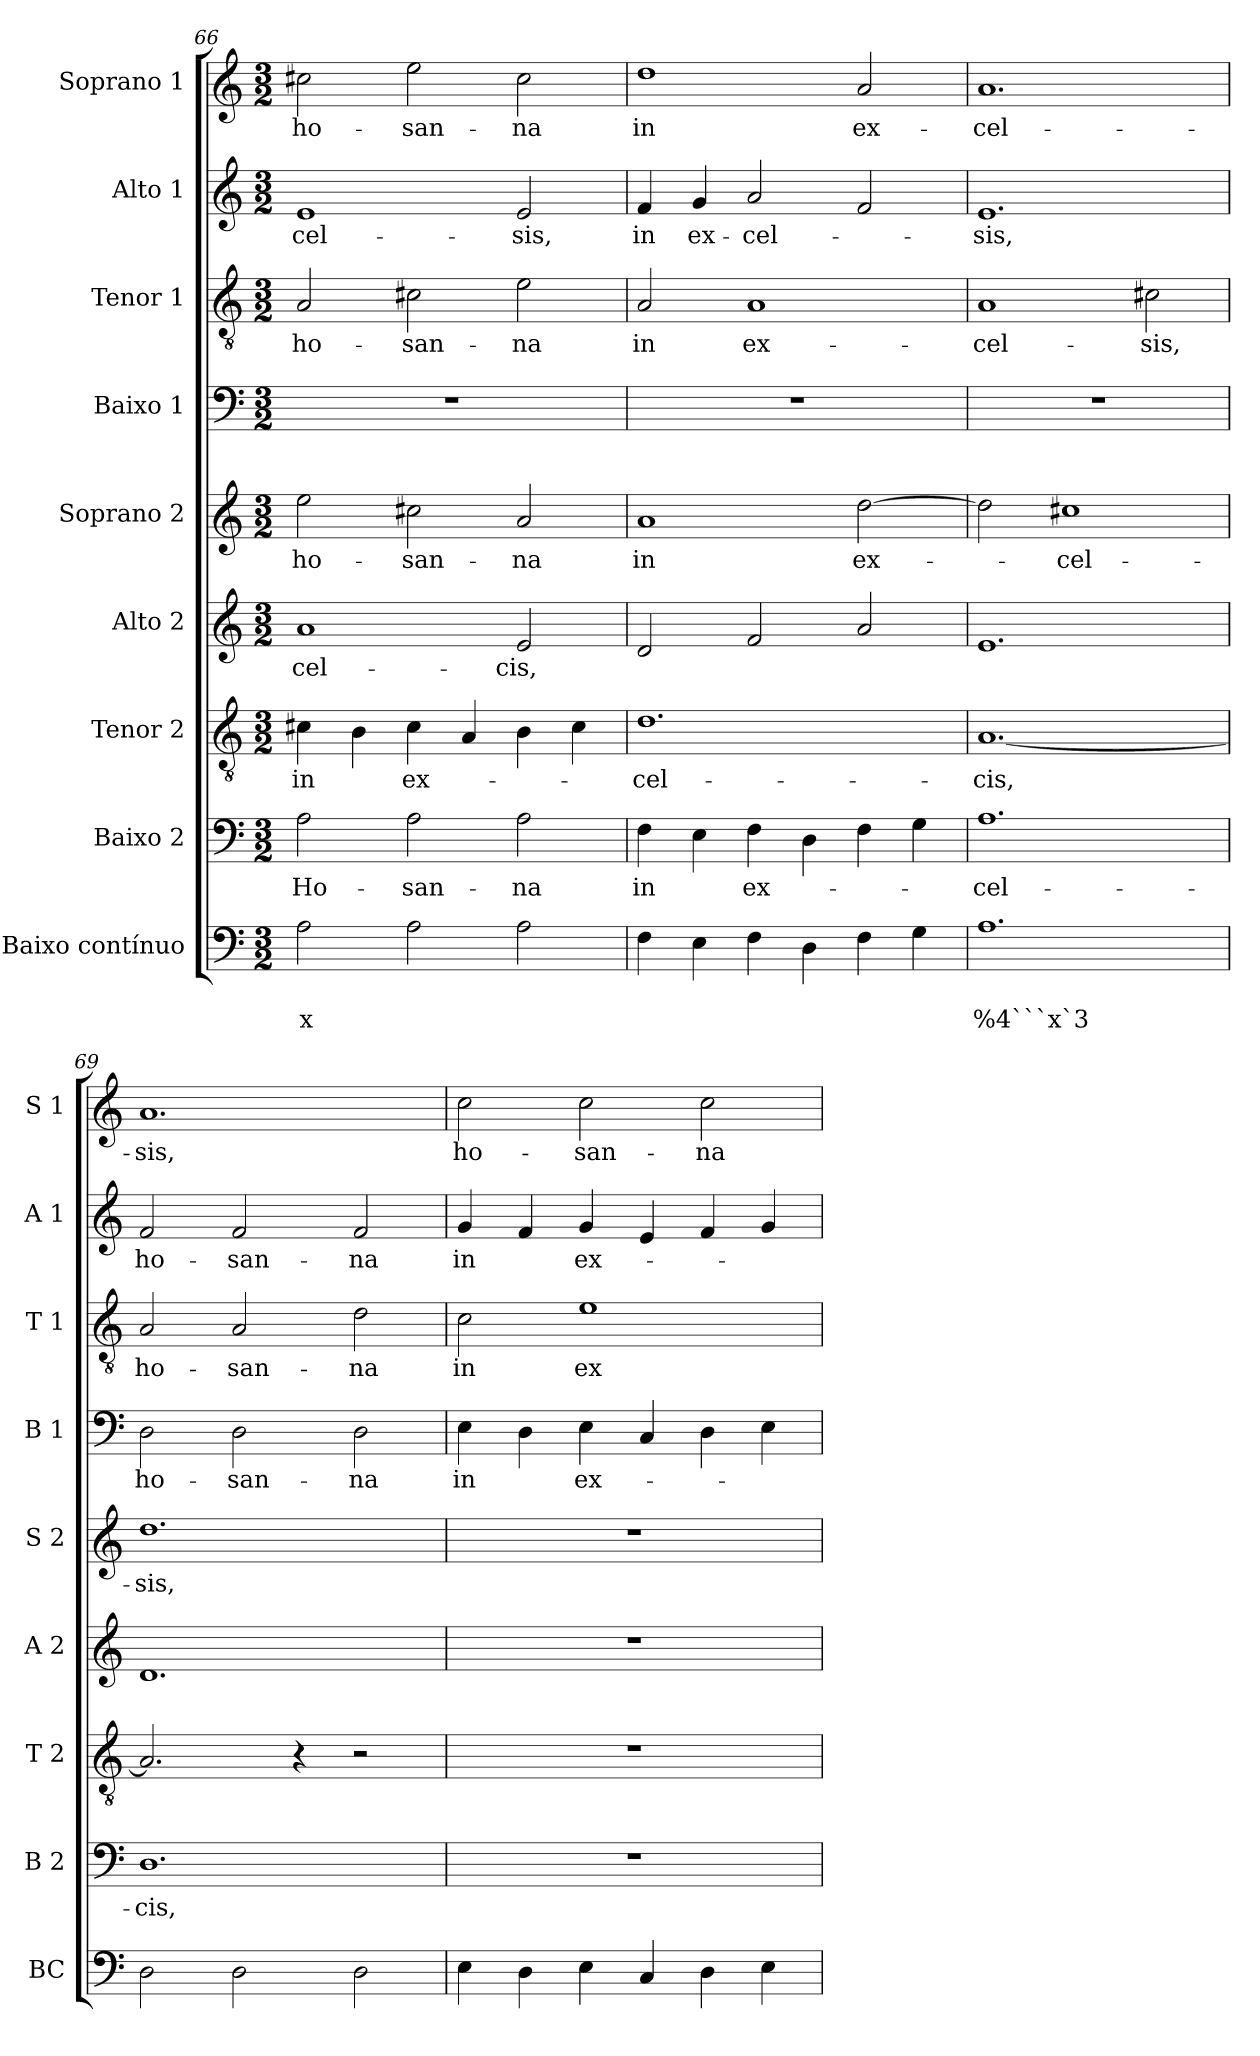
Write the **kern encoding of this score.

**kern	**text	**text	**kern	**text	**kern	**text	**kern	**text	**kern	**text	**kern	**text	**kern	**text	**kern	**text	**kern	**text
*part9	*part9	*part9	*part8	*part8	*part7	*part7	*part6	*part6	*part5	*part5	*part4	*part4	*part3	*part3	*part2	*part2	*part1	*part1
*staff9	*staff9	*staff9	*staff8	*staff8	*staff7	*staff7	*staff6	*staff6	*staff5	*staff5	*staff4	*staff4	*staff3	*staff3	*staff2	*staff2	*staff1	*staff1
*I"Baixo contínuo	*	*	*I"Baixo 2	*	*I"Tenor 2	*	*I"Alto 2	*	*I"Soprano 2	*	*I"Baixo 1	*	*I"Tenor 1	*	*I"Alto 1	*	*I"Soprano 1	*
*I'BC	*	*	*I'B 2	*	*I'T 2	*	*I'A 2	*	*I'S 2	*	*I'B 1	*	*I'T 1	*	*I'A 1	*	*I'S 1	*
!!LO:PB:g=z
*clefF4	*	*	*clefF4	*	*clefGv2	*	*clefG2	*	*clefG2	*	*clefF4	*	*clefGv2	*	*clefG2	*	*clefG2	*
*k[]	*	*	*k[]	*	*k[]	*	*k[]	*	*k[]	*	*k[]	*	*k[]	*	*k[]	*	*k[]	*
*C:	*	*	*C:	*	*C:	*	*C:	*	*C:	*	*C:	*	*C:	*	*C:	*	*C:	*
*M3/2	*	*	*M3/2	*	*M3/2	*	*M3/2	*	*M3/2	*	*M3/2	*	*M3/2	*	*M3/2	*	*M3/2	*
=66	=66	=66	=66	=66	=66	=66	=66	=66	=66	=66	=66	=66	=66	=66	=66	=66	=66	=66
!	!	!LO:LY:b	!	!LO:LY:b	!	!LO:LY:b	!	!LO:LY:b	!	!LO:LY:b	!	!	!	!LO:LY:b	!	!LO:LY:b	!	!LO:LY:b
2A\	.	x	2A\	Ho-	4c#X\	in	1a	-cel-	2ee\	ho-	1.r	.	2A/	ho-	1e	-cel-	2cc#X\	ho-
.	.	.	.	.	4B\	.	.	.	.	.	.	.	.	.	.	.	.	.
!	!	!	!	!LO:LY:b	!	!LO:LY:b	!	!	!	!LO:LY:b	!	!	!	!LO:LY:b	!	!	!	!LO:LY:b
2A\	.	.	2A\	-san-	4c#\	ex-	.	.	2cc#X\	-san-	.	.	2c#X\	-san-	.	.	2ee\	-san-
.	.	.	.	.	4A/	.	.	.	.	.	.	.	.	.	.	.	.	.
!	!	!	!	!LO:LY:b	!	!	!	!LO:LY:b	!	!LO:LY:b	!	!	!	!LO:LY:b	!	!LO:LY:b	!	!LO:LY:b
2A\	.	.	2A\	-na	4B\	.	2e/	-cis,	2a/	-na	.	.	2e\	-na	2e/	-sis,	2cc#\	-na
.	.	.	.	.	4c#\	.	.	.	.	.	.	.	.	.	.	.	.	.
=67	=67	=67	=67	=67	=67	=67	=67	=67	=67	=67	=67	=67	=67	=67	=67	=67	=67	=67
!	!	!	!	!LO:LY:b	!	!LO:LY:b	!	!	!	!LO:LY:b	!	!	!	!LO:LY:b	!	!LO:LY:b	!	!LO:LY:b
4F\	.	.	4F\	in	1.d	-cel-	2d/	.	1a	in	1.r	.	2A/	in	4f/	in	1dd	in
!	!	!	!	!	!	!	!	!	!	!	!	!	!	!	!	!LO:LY:b	!	!
4E\	.	.	4E\	.	.	.	.	.	.	.	.	.	.	.	4g/	ex-	.	.
!	!	!	!	!LO:LY:b	!	!	!	!	!	!	!	!	!	!LO:LY:b	!	!LO:LY:b	!	!
4F\	.	.	4F\	ex-	.	.	2f/	.	.	.	.	.	1A	ex-	2a/	-cel-	.	.
4D\	.	.	4D\	.	.	.	.	.	.	.	.	.	.	.	.	.	.	.
!	!	!	!	!	!	!	!	!	!	!LO:LY:b	!	!	!	!	!	!	!	!LO:LY:b
4F\	.	.	4F\	.	.	.	2a/	.	[2dd\	ex-	.	.	.	.	2f/	.	2a/	ex-
4G\	.	.	4G\	.	.	.	.	.	.	.	.	.	.	.	.	.	.	.
=68	=68	=68	=68	=68	=68	=68	=68	=68	=68	=68	=68	=68	=68	=68	=68	=68	=68	=68
!	!	!LO:LY:b	!	!LO:LY:b	!	!LO:LY:b	!	!	!	!	!	!	!	!LO:LY:b	!	!LO:LY:b	!	!LO:LY:b
1.A	.	%4```x`3	1.A	-cel-	[1.A	-cis,	1.e	.	2dd\]	.	1.r	.	1A	-cel-	1.e	-sis,	1.a	-cel-
!	!	!	!	!	!	!	!	!	!	!LO:LY:b	!	!	!	!	!	!	!	!
.	.	.	.	.	.	.	.	.	1cc#X	-cel-	.	.	.	.	.	.	.	.
!	!	!	!	!	!	!	!	!	!	!	!	!	!	!LO:LY:b	!	!	!	!
.	.	.	.	.	.	.	.	.	.	.	.	.	2c#X\	-sis,	.	.	.	.
=69	=69	=69	=69	=69	=69	=69	=69	=69	=69	=69	=69	=69	=69	=69	=69	=69	=69	=69
!	!	!	!	!LO:LY:b	!	!	!	!	!	!LO:LY:b	!	!LO:LY:b	!	!LO:LY:b	!	!LO:LY:b	!	!LO:LY:b
2D\	.	.	1.D	-cis,	2.A/]	.	1.d	.	1.dd	-sis,	2D\	ho-	2A/	ho-	2f/	ho-	1.a	-sis,
!	!	!	!	!	!	!	!	!	!	!	!	!LO:LY:b	!	!LO:LY:b	!	!LO:LY:b	!	!
2D\	.	.	.	.	.	.	.	.	.	.	2D\	-san-	2A/	-san-	2f/	-san-	.	.
.	.	.	.	.	4r	.	.	.	.	.	.	.	.	.	.	.	.	.
!	!	!	!	!	!	!	!	!	!	!	!	!LO:LY:b	!	!LO:LY:b	!	!LO:LY:b	!	!
2D\	.	.	.	.	2r	.	.	.	.	.	2D\	-na	2d\	-na	2f/	-na	.	.
=70	=70	=70	=70	=70	=70	=70	=70	=70	=70	=70	=70	=70	=70	=70	=70	=70	=70	=70
!	!	!	!	!	!	!	!	!	!	!	!	!LO:LY:b	!	!LO:LY:b	!	!LO:LY:b	!	!LO:LY:b
4E\	.	.	1.r	.	1.r	.	1.r	.	1.r	.	4E\	in	2c\	in	4g/	in	2cc\	ho-
4D\	.	.	.	.	.	.	.	.	.	.	4D\	.	.	.	4f/	.	.	.
!	!	!	!	!	!	!	!	!	!	!	!	!LO:LY:b	!	!LO:LY:b	!	!LO:LY:b	!	!LO:LY:b
4E\	.	.	.	.	.	.	.	.	.	.	4E\	ex-	1e	ex-	4g/	ex-	2cc\	-san-
4C/	.	.	.	.	.	.	.	.	.	.	4C/	.	.	.	4e/	.	.	.
!	!	!	!	!	!	!	!	!	!	!	!	!	!	!	!	!	!	!LO:LY:b
4D\	.	.	.	.	.	.	.	.	.	.	4D\	.	.	.	4f/	.	2cc\	-na
4E\	.	.	.	.	.	.	.	.	.	.	4E\	.	.	.	4g/	.	.	.
=	=	=	=	=	=	=	=	=	=	=	=	=	=	=	=	=	=	=
*-	*-	*-	*-	*-	*-	*-	*-	*-	*-	*-	*-	*-	*-	*-	*-	*-	*-	*-
